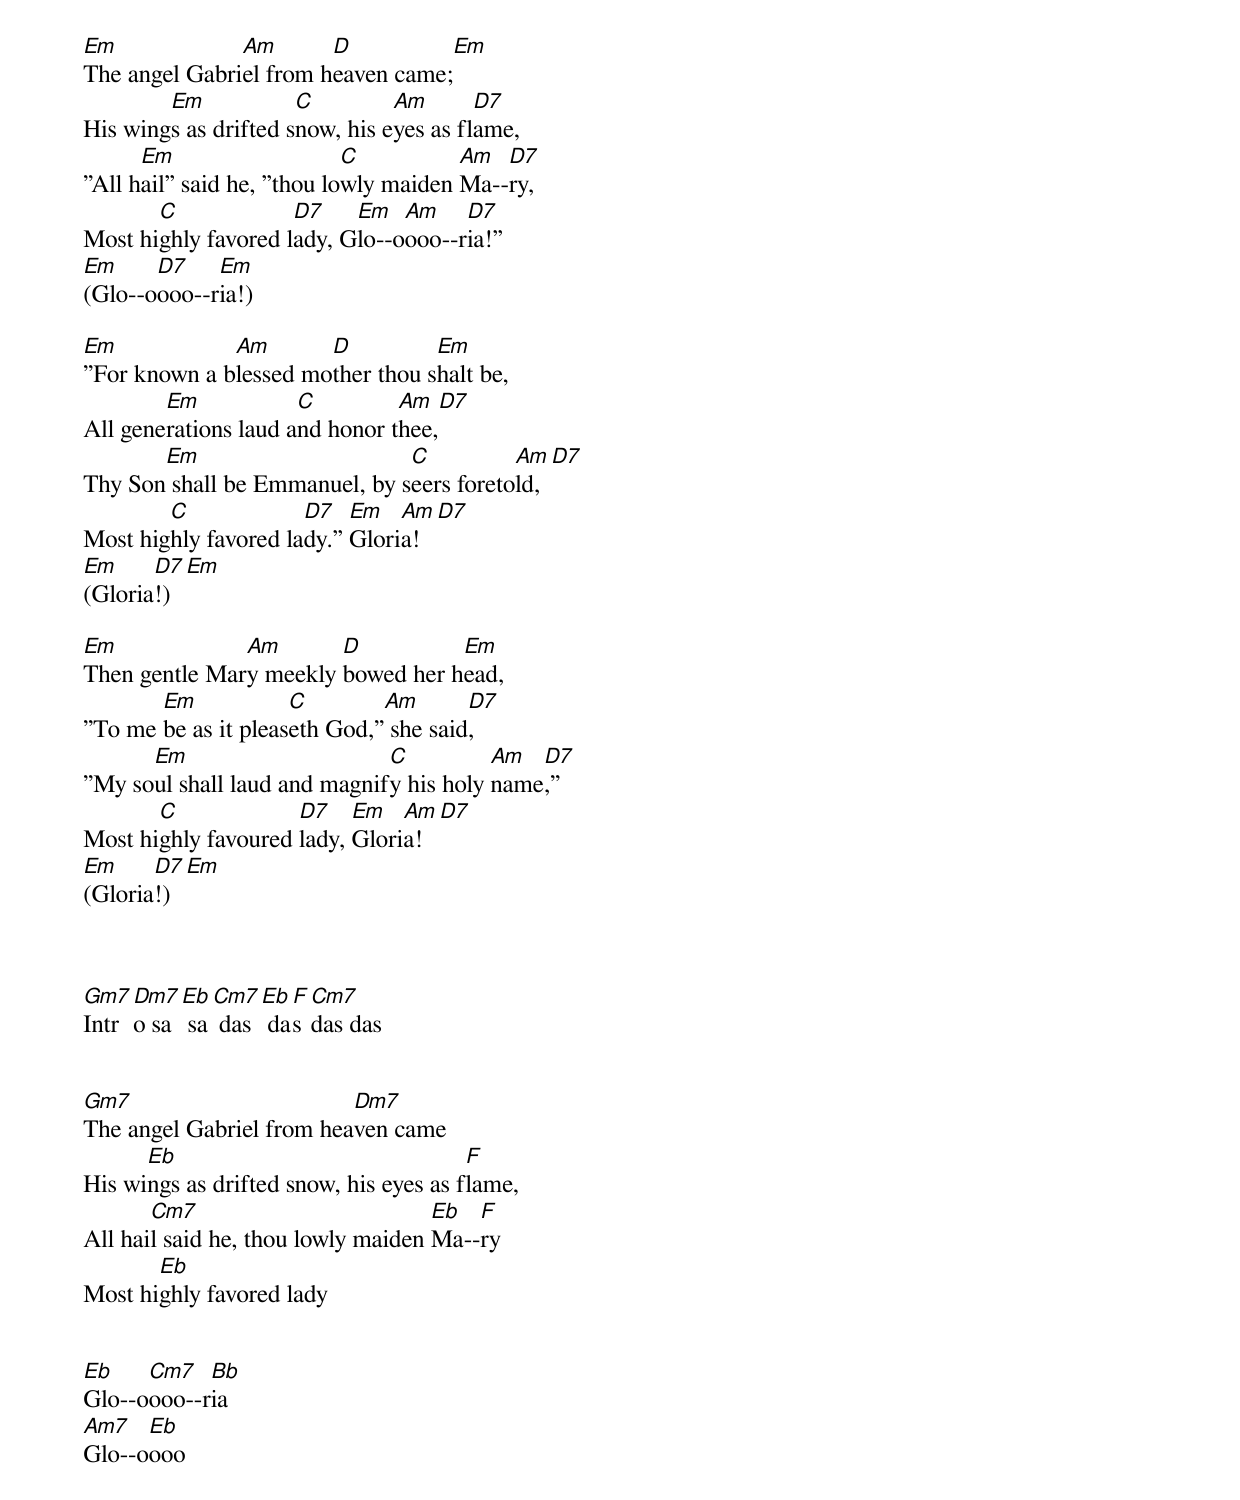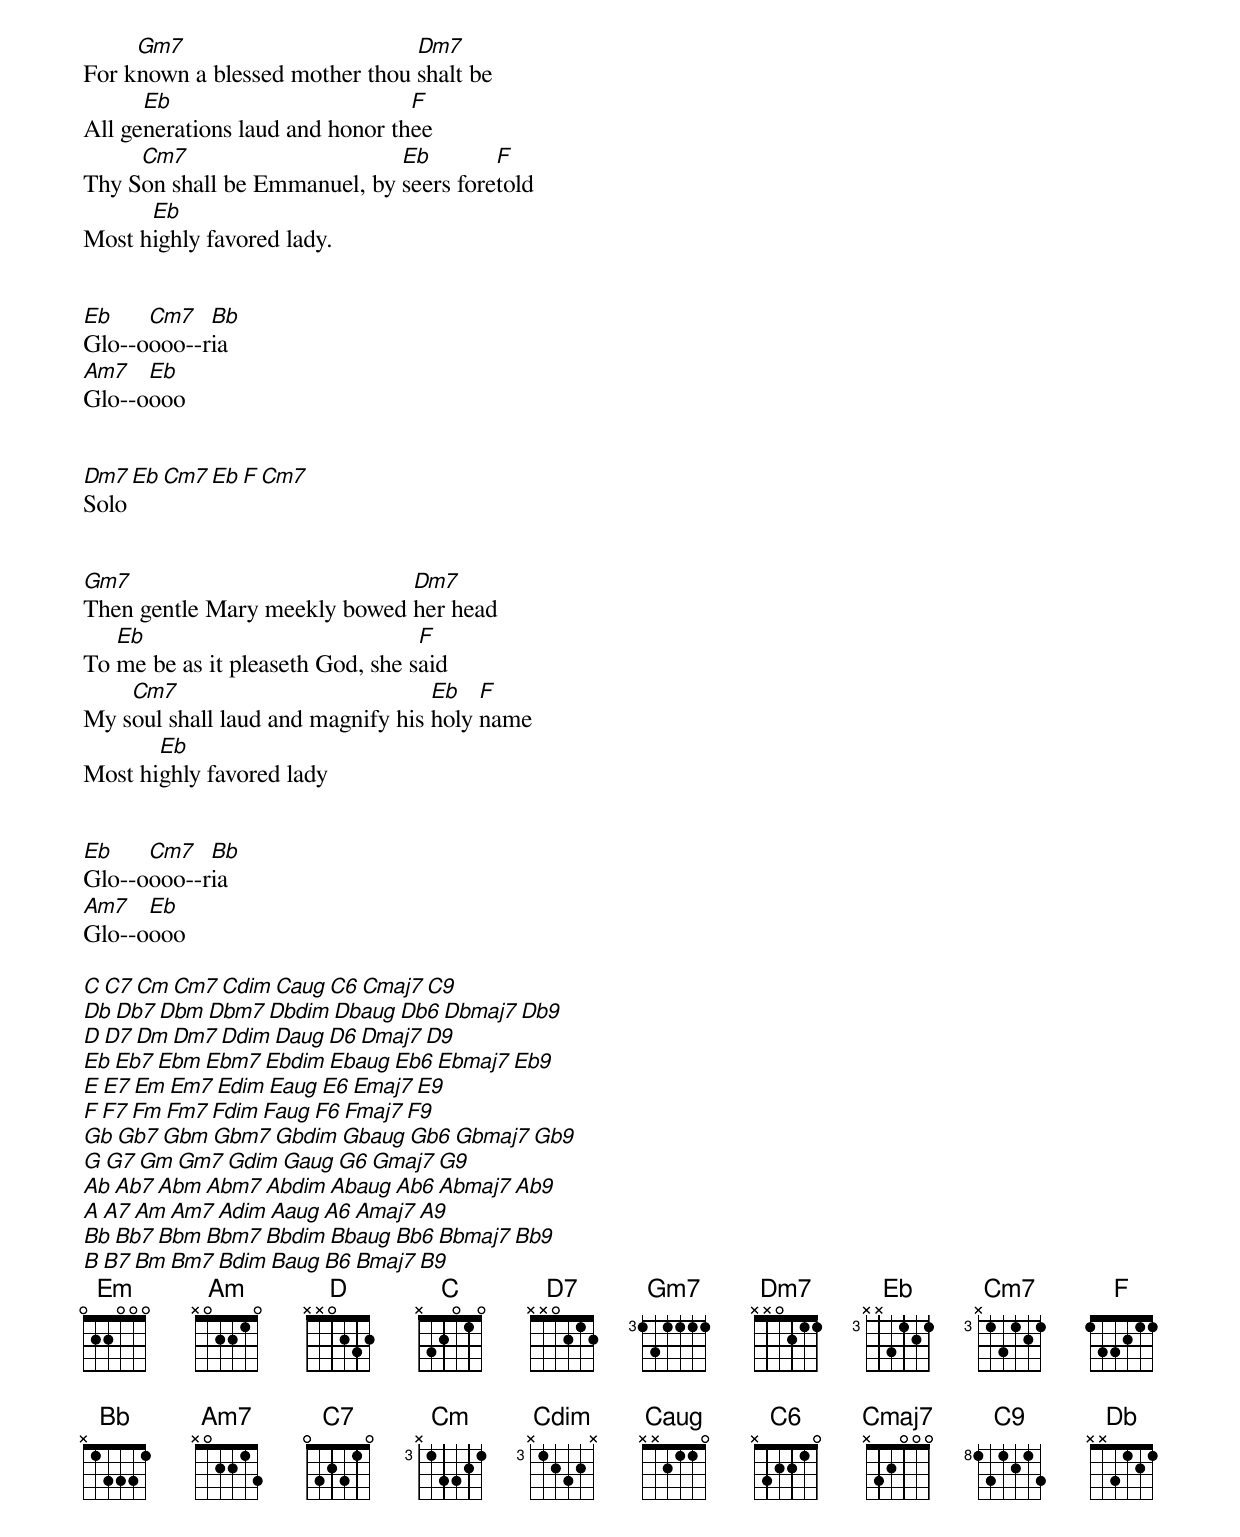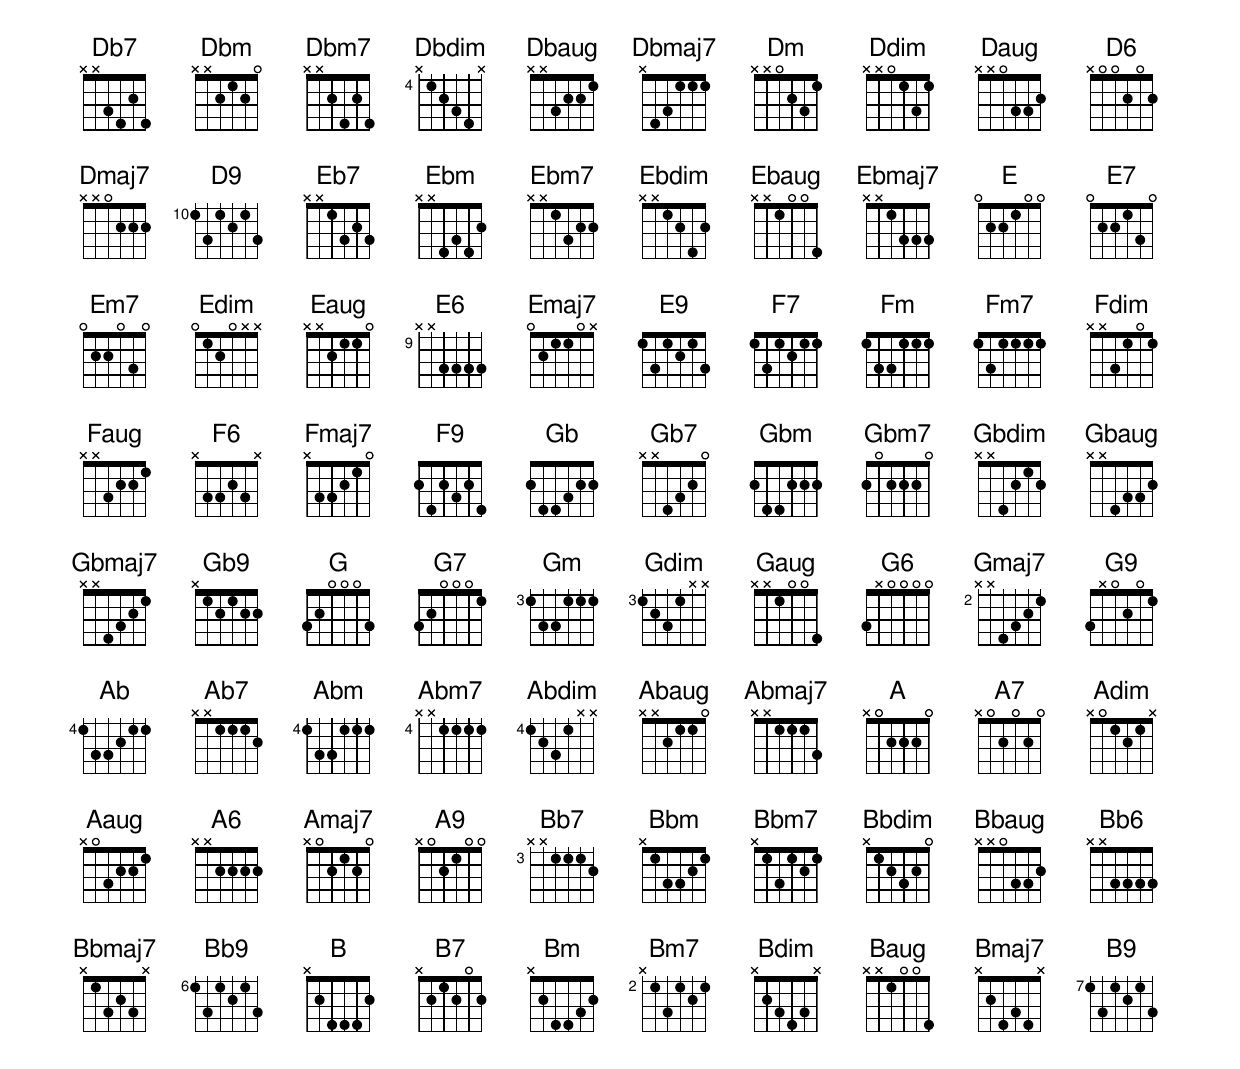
Em             Am       D          Em
The angel Gabriel from heaven came;
        Em            C         Am       D7
His wings as drifted snow, his eyes as flame,
       Em                      C          Am  D7
''All hail'' said he, ''thou lowly maiden Ma--ry,
       C             D7    Em   Am    D7
Most highly favored lady, Glo--oooo--ria!''
Em     D7    Em
(Glo--oooo--ria!)

Em             Am       D          Em
''For known a blessed mother thou shalt be,
        Em            C         Am       D7
All generations laud and honor thee,
       Em                      C          Am  D7
Thy Son shall be Emmanuel, by seers foretold,
        C             D7    Em   Am    D7
Most highly favored lady.'' Gloria!
Em     D7    Em
(Gloria!)

Em             Am       D          Em
Then gentle Mary meekly bowed her head,
        Em            C         Am       D7
''To me be as it pleaseth God,'' she said,
       Em                      C          Am  D7
''My soul shall laud and magnify his holy name,''
       C             D7    Em   Am    D7
Most highly favoured lady, Gloria!
Em     D7    Em
(Gloria!)



Gm7 Dm7 Eb Cm7 Eb F Cm7
Intro sa sa das das das das


Gm7                       Dm7
The angel Gabriel from heaven came
      Eb                                F
His wings as drifted snow, his eyes as flame,
       Cm7                          Eb  F
All hail said he, thou lowly maiden Ma--ry
       Eb
Most highly favored lady


Eb    Cm7   Bb
Glo--oooo--ria
Am7   Eb
Glo--oooo


     Gm7                        Dm7
For known a blessed mother thou shalt be
      Eb                         F
All generations laud and honor thee
     Cm7                      Eb        F
Thy Son shall be Emmanuel, by seers foretold
      Eb
Most highly favored lady.


Eb    Cm7   Bb
Glo--oooo--ria
Am7   Eb
Glo--oooo


Dm7 Eb Cm7 Eb F Cm7
Solo


Gm7                           Dm7
Then gentle Mary meekly bowed her head
   Eb                             F
To me be as it pleaseth God, she said
    Cm7                            Eb   F
My soul shall laud and magnify his holy name
       Eb
Most highly favored lady


Eb    Cm7   Bb
Glo--oooo--ria
Am7   Eb
Glo--oooo

C C7 Cm Cm7 Cdim Caug C6 Cmaj7 C9
Db Db7 Dbm Dbm7 Dbdim Dbaug Db6 Dbmaj7 Db9
D D7 Dm Dm7 Ddim Daug D6 Dmaj7 D9
Eb Eb7 Ebm Ebm7 Ebdim Ebaug Eb6 Ebmaj7 Eb9
E E7 Em Em7 Edim Eaug E6 Emaj7 E9
F F7 Fm Fm7 Fdim Faug F6 Fmaj7 F9
Gb Gb7 Gbm Gbm7 Gbdim Gbaug Gb6 Gbmaj7 Gb9
G G7 Gm Gm7 Gdim Gaug G6 Gmaj7 G9
Ab Ab7 Abm Abm7 Abdim Abaug Ab6 Abmaj7 Ab9
A A7 Am Am7 Adim Aaug A6 Amaj7 A9
Bb Bb7 Bbm Bbm7 Bbdim Bbaug Bb6 Bbmaj7 Bb9
B B7 Bm Bm7 Bdim Baug B6 Bmaj7 B9
